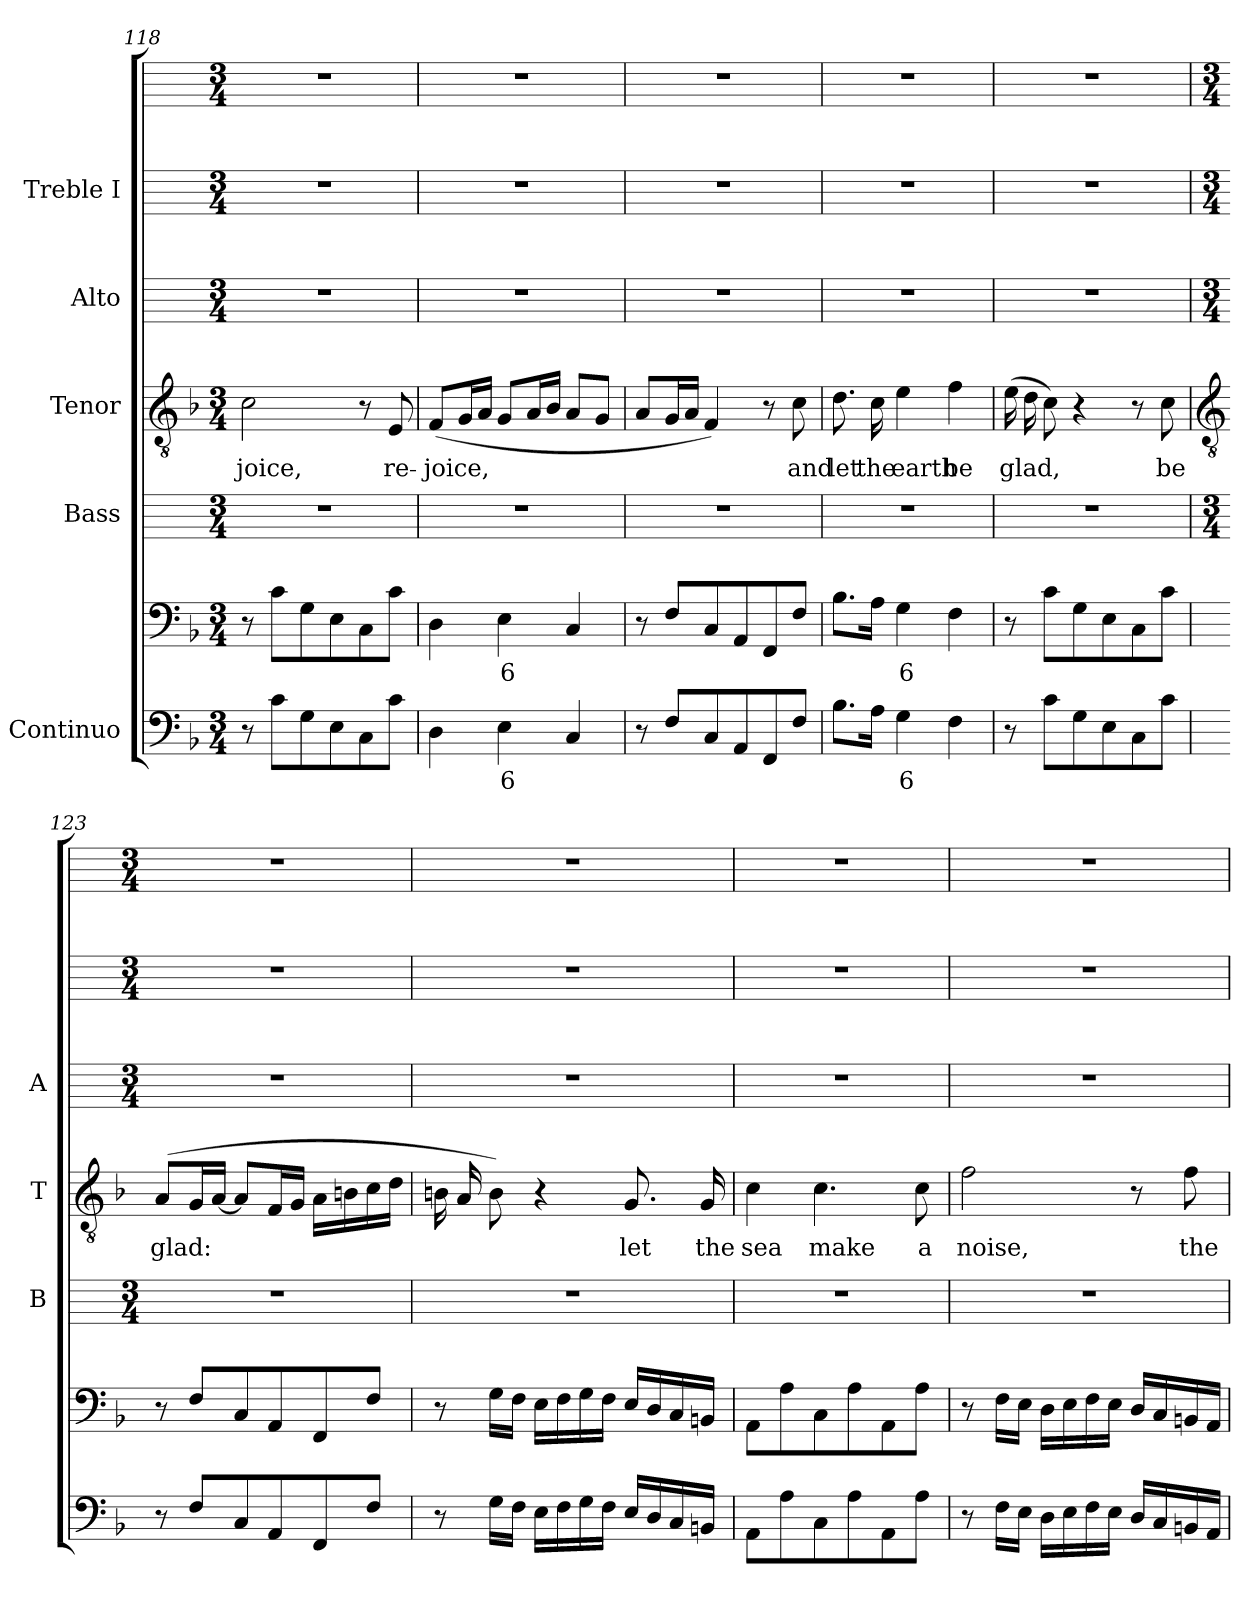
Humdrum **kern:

**kern	**text	**kern	**text	**kern	**kern	**text	**kern	**kern	**kern
*part5	*part5	*part5	*part5	*part4	*part3	*part3	*part2	*part1	*part1
*staff7	*staff7	*staff6	*staff6	*staff5	*staff4	*staff4	*staff3	*staff2	*staff1
*I"Continuo	*	*	*	*I"Bass	*I"Tenor	*	*I"Alto	*I"Treble I	*
*	*	*	*	*I'B	*I'T	*	*I'A	*	*
!!LO:LB:g=z
*clefF4	*	*clefF4	*	*	*clefGv2	*	*	*	*
*k[b-]	*	*k[b-]	*	*	*k[b-]	*	*	*	*
*F:	*	*F:	*	*	*F:	*	*	*	*
*M3/4	*	*M3/4	*	*M3/4	*M3/4	*	*M3/4	*M3/4	*M3/4
=118	=118	=118	=118	=118	=118	=118	=118	=118	=118
!	!	!	!	!	!	!LO:LY:b	!	!	!
8r	.	8r	.	2.r	2c	-joice,	2.r	2.r	2.r
8cL	.	8cL	.	.	.	.	.	.	.
8G	.	8G	.	.	.	.	.	.	.
8E	.	8E	.	.	.	.	.	.	.
8C	.	8C	.	.	8r	.	.	.	.
!	!	!	!	!	!	!LO:LY:b	!	!	!
8cJ	.	8cJ	.	.	8E	re-	.	.	.
=119	=119	=119	=119	=119	=119	=119	=119	=119	=119
!	!	!	!	!	!	!LO:LY:b	!	!	!
4D	.	4D	.	2.r	(<8FL	-joice,	2.r	2.r	2.r
.	.	.	.	.	16GL	.	.	.	.
.	.	.	.	.	16AJJ	.	.	.	.
!	!LO:LY:b	!	!LO:LY:b	!	!	!	!	!	!
4E	6	4E	6	.	8GL	.	.	.	.
.	.	.	.	.	16AL	.	.	.	.
.	.	.	.	.	16B-JJ	.	.	.	.
4C	.	4C	.	.	8AL	.	.	.	.
.	.	.	.	.	8GJ	.	.	.	.
=120	=120	=120	=120	=120	=120	=120	=120	=120	=120
8r	.	8r	.	2.r	8AL	.	2.r	2.r	2.r
8FL	.	8FL	.	.	16GL	.	.	.	.
.	.	.	.	.	16AJJ	.	.	.	.
8C	.	8C	.	.	4F)	.	.	.	.
8AA	.	8AA	.	.	.	.	.	.	.
8FF	.	8FF	.	.	8r	.	.	.	.
!	!	!	!	!	!	!LO:LY:b	!	!	!
8FJ	.	8FJ	.	.	8c	and	.	.	.
=121	=121	=121	=121	=121	=121	=121	=121	=121	=121
!	!	!	!	!	!	!LO:LY:b	!	!	!
8.B-L	.	8.B-L	.	2.r	8.d	let	2.r	2.r	2.r
!	!	!	!	!	!	!LO:LY:b	!	!	!
16AJ	.	16AJ	.	.	16c	the	.	.	.
!	!LO:LY:b	!	!LO:LY:b	!	!	!LO:LY:b	!	!	!
4G	6	4G	6	.	4e	earth	.	.	.
!	!	!	!	!	!	!LO:LY:b	!	!	!
4F	.	4F	.	.	4f	be	.	.	.
=122	=122	=122	=122	=122	=122	=122	=122	=122	=122
!	!	!	!	!	!	!LO:LY:b	!	!	!
8r	.	8r	.	2.r	(>16eLL	glad,	2.r	2.r	2.r
.	.	.	.	.	16d	.	.	.	.
8cL	.	8cL	.	.	8cJ)	.	.	.	.
8G	.	8G	.	.	4r	.	.	.	.
8E	.	8E	.	.	.	.	.	.	.
8C	.	8C	.	.	8r	.	.	.	.
!	!	!	!	!	!	!LO:LY:b	!	!	!
8cJ	.	8cJ	.	.	8c	be	.	.	.
!!LO:LB:g=z
=123	=123	=123	=123	=123	=123	=123	=123	=123	=123
*	*	*	*	*	*clefGv2	*	*	*	*
*	*	*	*	*M3/4	*	*	*M3/4	*M3/4	*M3/4
!	!	!	!	!	!	!LO:LY:b	!	!	!
8r	.	8r	.	2.r	(<8AL	glad:	2.r	2.r	2.r
8FL	.	8FL	.	.	16GL	.	.	.	.
.	.	.	.	.	[16AJJ	.	.	.	.
8C	.	8C	.	.	8AL]	.	.	.	.
8AA	.	8AA	.	.	16FL	.	.	.	.
.	.	.	.	.	16GJJ	.	.	.	.
8FF	.	8FF	.	.	16ALL	.	.	.	.
.	.	.	.	.	16Bn	.	.	.	.
8FJ	.	8FJ	.	.	16c	.	.	.	.
.	.	.	.	.	16dJJ	.	.	.	.
=124	=124	=124	=124	=124	=124	=124	=124	=124	=124
8r	.	8r	.	2.r	16BnLL	.	2.r	2.r	2.r
.	.	.	.	.	16A	.	.	.	.
16GLL	.	16GLL	.	.	8BJ)	.	.	.	.
16FJJ	.	16FJJ	.	.	.	.	.	.	.
16ELL	.	16ELL	.	.	4r	.	.	.	.
16F	.	16F	.	.	.	.	.	.	.
16G	.	16G	.	.	.	.	.	.	.
16FJJ	.	16FJJ	.	.	.	.	.	.	.
!	!	!	!	!	!	!LO:LY:b	!	!	!
16ELL	.	16ELL	.	.	8.G	let	.	.	.
16D	.	16D	.	.	.	.	.	.	.
16C	.	16C	.	.	.	.	.	.	.
!	!	!	!	!	!	!LO:LY:b	!	!	!
16BBnJJ	.	16BBnJJ	.	.	16G	the	.	.	.
=125	=125	=125	=125	=125	=125	=125	=125	=125	=125
!	!	!	!	!	!	!LO:LY:b	!	!	!
8AAL	.	8AAL	.	2.r	4c	sea	2.r	2.r	2.r
8A	.	8A	.	.	.	.	.	.	.
!	!	!	!	!	!	!LO:LY:b	!	!	!
8C	.	8C	.	.	4.c	make	.	.	.
8A	.	8A	.	.	.	.	.	.	.
8AA	.	8AA	.	.	.	.	.	.	.
!	!	!	!	!	!	!LO:LY:b	!	!	!
8AJ	.	8AJ	.	.	8c	a	.	.	.
=126	=126	=126	=126	=126	=126	=126	=126	=126	=126
!	!	!	!	!	!	!LO:LY:b	!	!	!
8r	.	8r	.	2.r	2f	noise,	2.r	2.r	2.r
16FLL	.	16FLL	.	.	.	.	.	.	.
16EJJ	.	16EJJ	.	.	.	.	.	.	.
16DLL	.	16DLL	.	.	.	.	.	.	.
16E	.	16E	.	.	.	.	.	.	.
16F	.	16F	.	.	.	.	.	.	.
16EJJ	.	16EJJ	.	.	.	.	.	.	.
16DLL	.	16DLL	.	.	8r	.	.	.	.
16C	.	16C	.	.	.	.	.	.	.
!	!	!	!	!	!	!LO:LY:b	!	!	!
16BBn	.	16BBn	.	.	8f	the	.	.	.
16AAJJ	.	16AAJJ	.	.	.	.	.	.	.
=	=	=	=	=	=	=	=	=	=
*-	*-	*-	*-	*-	*-	*-	*-	*-	*-
